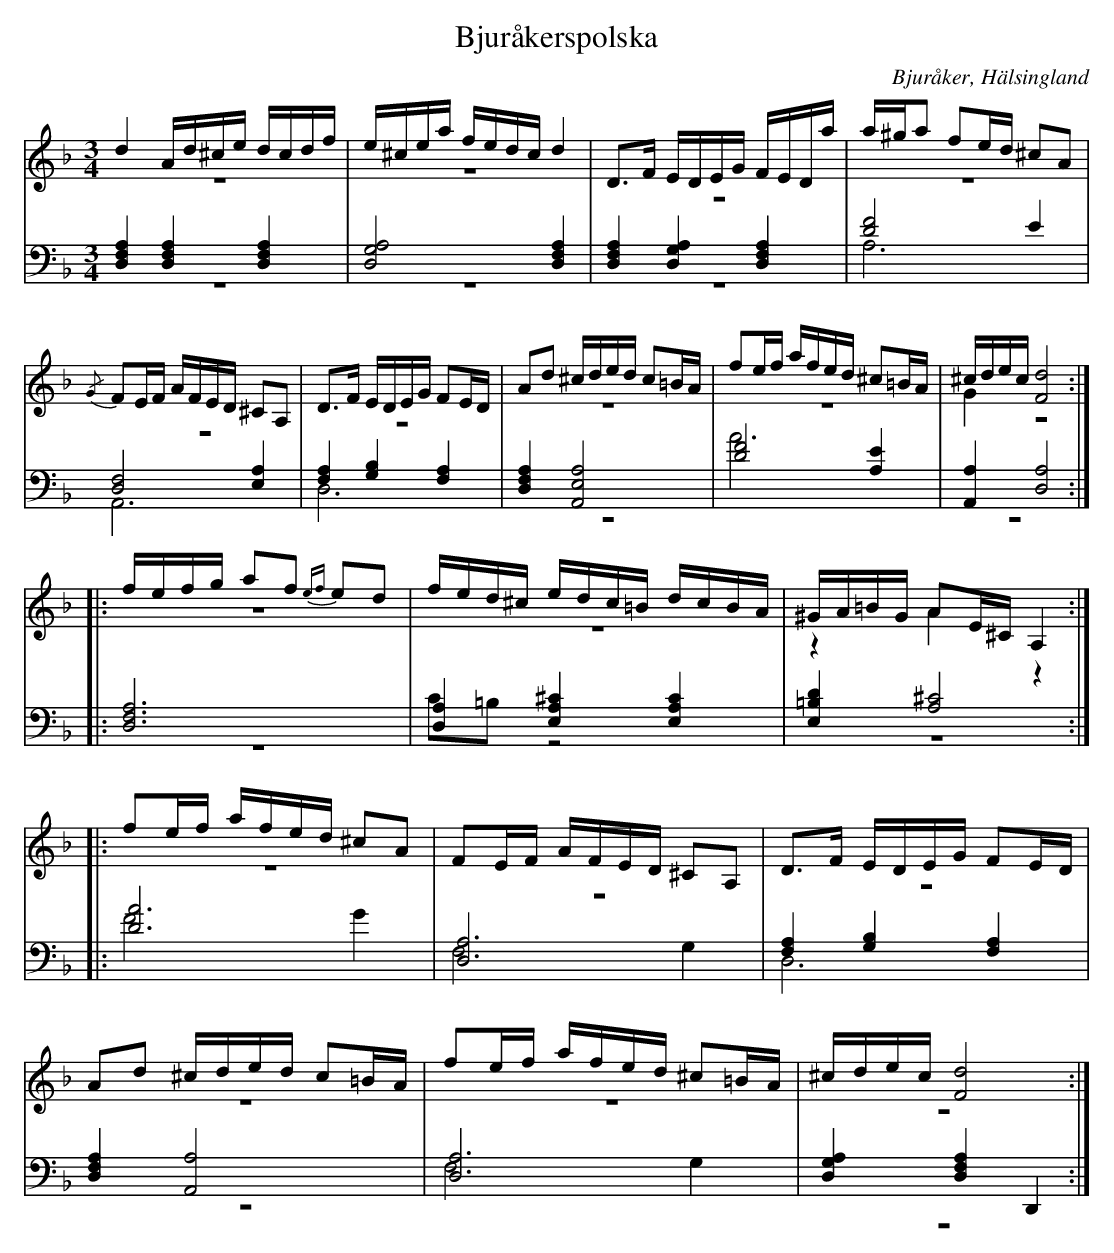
X:1
T: Bjuråkerspolska
O: Bjuråker, Hälsingland
M: 3/4
L: 1/16
K: Dm
V:1
V:2 merge
V:3
V:4 merge
V:1
d4 Ad^ce dcdf |e^cea fedc d4|D2>F2 EDEG FEDa|a^ga2 f2ed ^c2A2|
{/G}F2EF AFED ^C2A,2|D2>F2 EDEG F2ED|A2d2 ^cded c2=BA|f2ef afed ^c2=BA|^cdec [F8d8]:|
|:fefg a2f2 {ef}e2d2 |fed^c edc=B dcBA|^GA=BG A2E^C A,4:|
|:f2ef afed ^c2A2|F2EF AFED ^C2A,2|D2>F2 EDEG F2ED|
A2d2 ^cded c2=BA|f2ef afed ^c2=BA|^cdec [F8d8]:|
V:2
z12|z12|z12|z12|
z12|z12|z12|z12|G4 z8:|
|:z12|z12|z4 A4 z4:|
|:z12|z12|z12|
z12|z12|z12:|
V:3 clef=bass
[D,4F,4A,4] [D,4F,4A,4] [D,4F,4A,4]|[D,8G,8A,8] [D,4F,4A,4]|[D,4F,4A,4] [D,4G,4A,4] [D,4F,4A,4]|[D8F8] E4|
[D,8F,8] [E,4A,4]|[F,4A,4] [G,4B,4] [F,4A,4]|[D,4F,4A,4] [A,,8E,8A,8]|[D8F8] [A,4E4]|[A,,4A,4] [D,8A,8]:|
|:[D,12F,12A,12]|[D,4A,4] [E,4A,4^C4] [E,4A,4C4]|[E,4=B,4D4] [A,8^C8]:|
|:[D12A12]|[D,12A,12]|[F,4A,4] [G,4B,4] [F,4A,4]|
[D,4F,4A,4] [A,,8A,8]|[D,12A,12]|[D,4G,4A,4] [D,4F,4A,4] D,,4:|
V:4 clef=bass
z12|z12|z12|A,12|
A,,12|D,12|z12|A12|z12:|
|:z12|C2=B,2 z8|z12:|
|:F8 G4|F,8 G,4|D,12|
z12|F,8 G,4|z12:|
